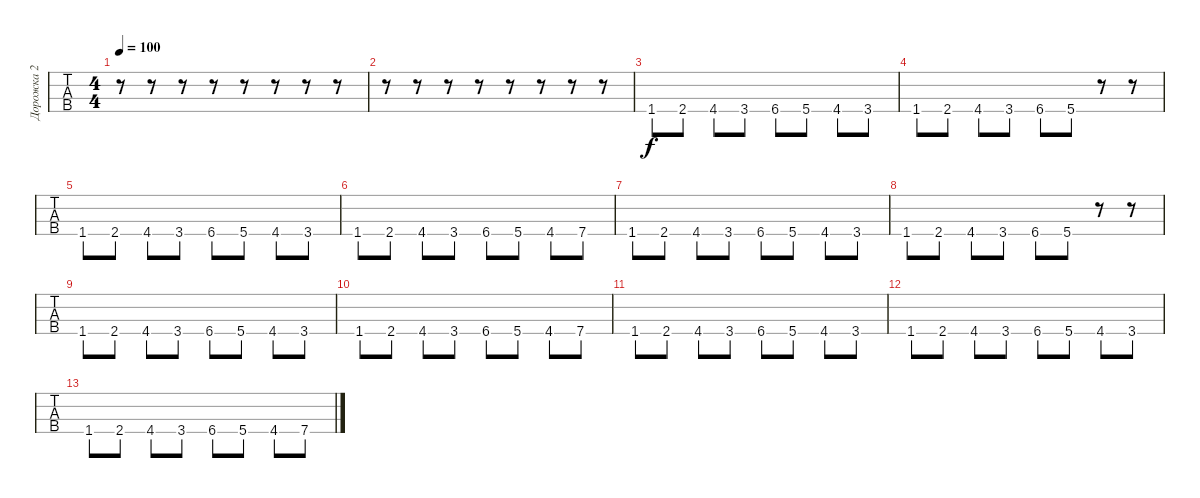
\track ("Дорожка 2" "Дорожка 2") {instrument electricbassfinger}
\staff {tabs}
\tuning (Gb2 Db2 Ab1 Db1) {hide}
\ts (4 4)
\tempo 100
\clef f4
\ks c
r.8{dy f} r.8 r.8 r.8 r.8 r.8 r.8 r.8 |
r.8 r.8 r.8 r.8 r.8 r.8 r.8 r.8 |
1.4.8 2.4.8 4.4.8 3.4.8 6.4.8 5.4.8 4.4.8 3.4.8 |
1.4.8 2.4.8 4.4.8 3.4.8 6.4.8 5.4.8 r.8 r.8 |
1.4.8 2.4.8 4.4.8 3.4.8 6.4.8 5.4.8 4.4.8 3.4.8 |
1.4.8 2.4.8 4.4.8 3.4.8 6.4.8 5.4.8 4.4.8 7.4.8 |
1.4.8 2.4.8 4.4.8 3.4.8 6.4.8 5.4.8 4.4.8 3.4.8 |
1.4.8 2.4.8 4.4.8 3.4.8 6.4.8 5.4.8 r.8 r.8 |
1.4.8 2.4.8 4.4.8 3.4.8 6.4.8 5.4.8 4.4.8 3.4.8 |
1.4.8 2.4.8 4.4.8 3.4.8 6.4.8 5.4.8 4.4.8 7.4.8 |
1.4.8 2.4.8 4.4.8 3.4.8 6.4.8 5.4.8 4.4.8 3.4.8 |
1.4.8 2.4.8 4.4.8 3.4.8 6.4.8 5.4.8 4.4.8 3.4.8 |
1.4.8 2.4.8 4.4.8 3.4.8 6.4.8 5.4.8 4.4.8 7.4.8
